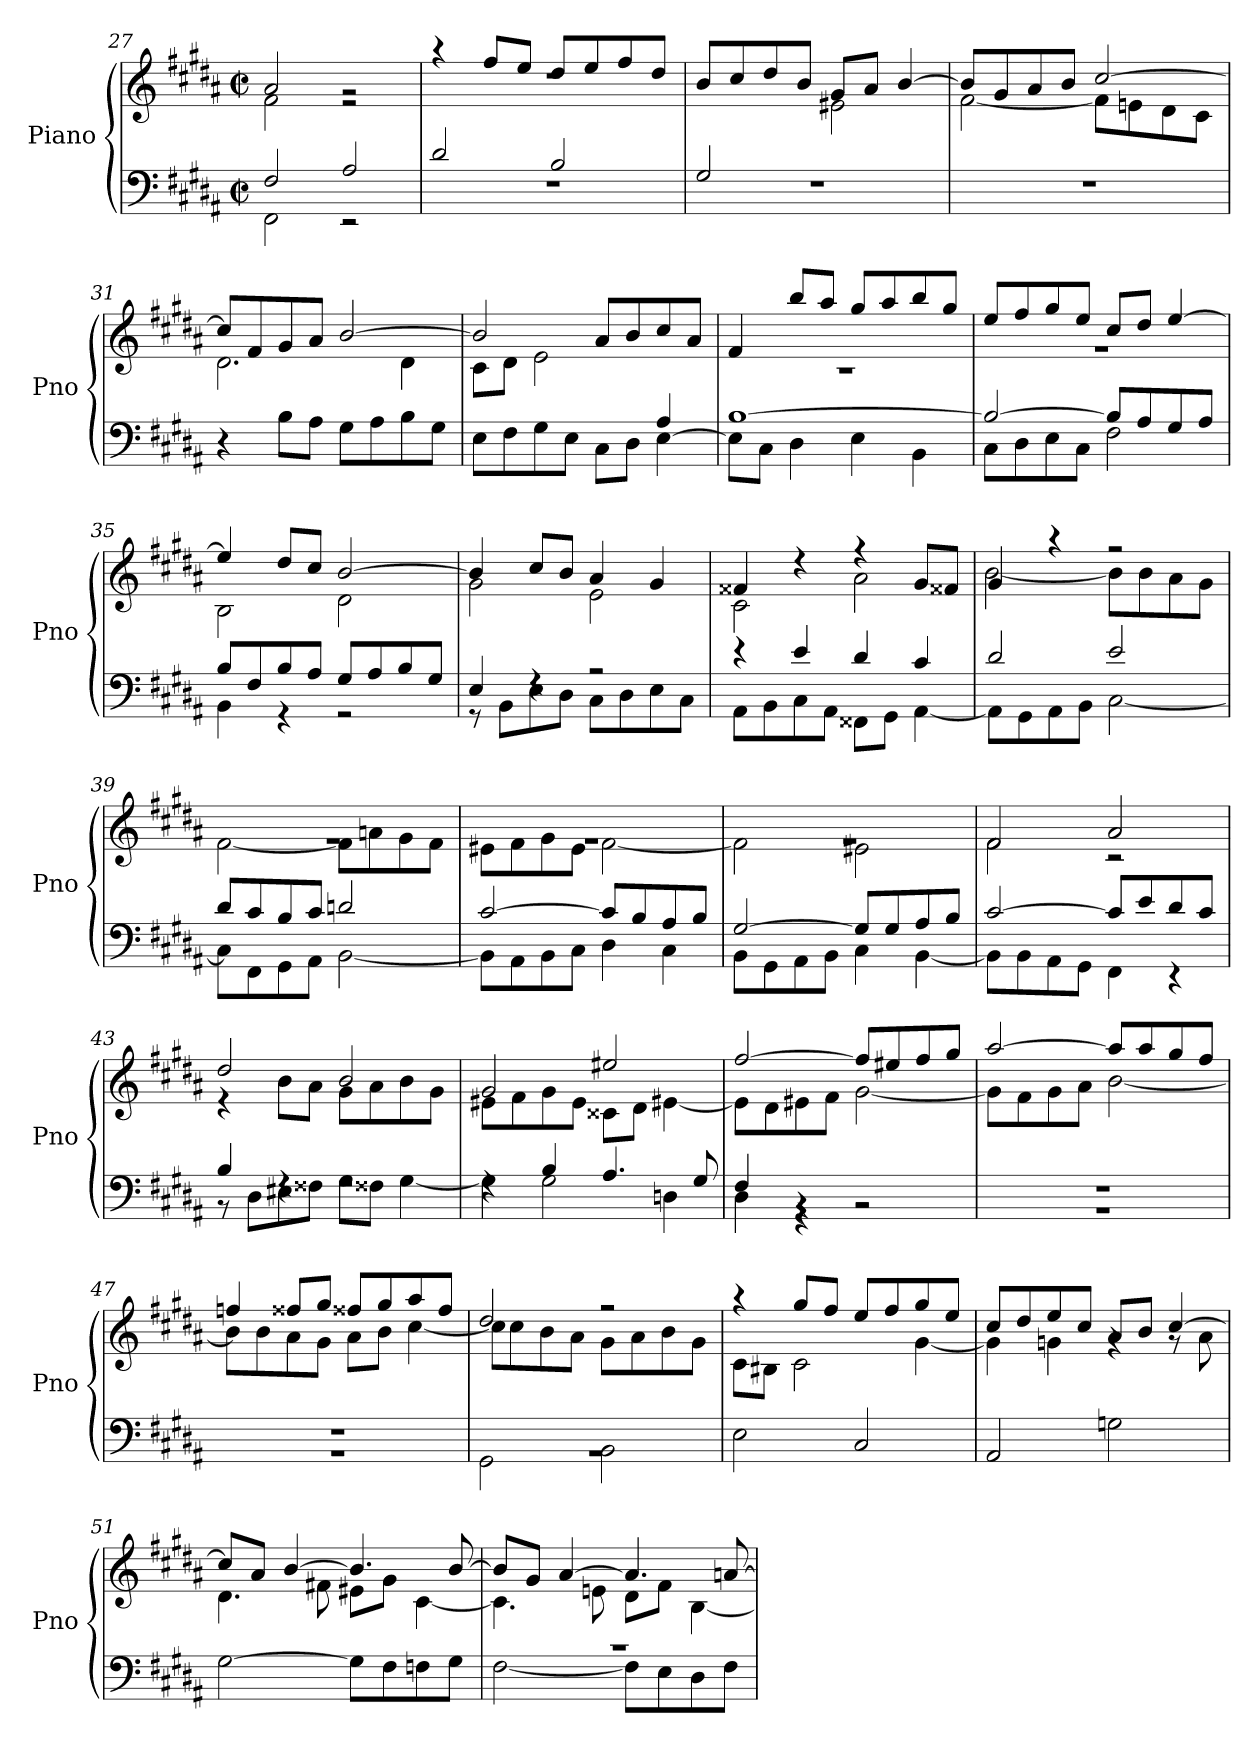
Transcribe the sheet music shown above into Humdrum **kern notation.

**kern	**kern
*part1	*part1
*staff2	*staff1
*I"Piano	*
*I'Pno	*
!!LO:PB:g=z
*clefF4	*clefG2
*k[f#c#g#d#a#]	*k[f#c#g#d#a#]
*M2/2	*M2/2
*met(c|)	*met(c|)
=27	=27
*^	*^
2F#/	2FF#\	2a#/	2f#\
2A#/	2r	2rg	2r
=28	=28	=28	=28
2d#/	1rF	4r	1rdd
.	.	8ff#/L	.
.	.	8ee/J	.
2B/	.	8dd#/L	.
.	.	8ee/	.
.	.	8ff#/	.
.	.	8dd#/J	.
=29	=29	=29	=29
2G#/	1rF	8b/L	2ryy
.	.	8cc#/	.
.	.	8dd#/	.
.	.	8b/J	.
2ryy	.	8g#/L	2e#X\
.	.	8a#/J	.
.	.	[4b/	.
*v	*v	*	*
=30	=30	=30
1rF	8b/L]	[2f#\
.	8g#/	.
.	8a#/	.
.	8b/J	.
.	[2cc#/	8f#\L]
.	.	8en\
.	.	8d#\
.	.	8c#\J
=31	=31	=31
4r	8cc#/L]	2.d#\
.	8f#/	.
8B\L	8g#/	.
8A#\J	8a#/J	.
8G#\L	[2b/	.
8A#\	.	.
8B\	.	4d#\
8G#\J	.	.
!!LO:LB:g=z
=32	=32	=32
*^	*	*^
*	*^	*	*	*
2.ryy	8E\L	2.ryy	2b/]	8c#\L	2.ryy
.	8F#\	.	.	8d#\J	.
.	8G#\	.	.	2e\	.
.	8E\J	.	.	.	.
.	8C#\L	.	8a#/L	.	.
.	8D#\J	.	8b/	.	.
4ryy	4A#/	[4E\	8cc#/	4ryy	4ryy
.	.	.	8a#/J	.	.
*	*v	*v	*	*	*
*	*	*	*v	*v
=33	=33	=33	=33
[1B	8E\L]	4f#/	1r
.	8C#\J	.	.
.	4D#\	8bb/L	.
.	.	8aa#/J	.
.	4E\	8gg#/L	.
.	.	8aa#/	.
.	4BB\	8bb/	.
.	.	8gg#/J	.
=34	=34	=34	=34
2B/_	8C#\L	8ee/L	1r
.	8D#\	8ff#/	.
.	8E\	8gg#/	.
.	8C#\J	8ee/J	.
8B/L]	2F#\	8cc#/L	.
8A#/	.	8dd#/J	.
8G#/	.	[4ee/	.
8A#/J	.	.	.
=35	=35	=35	=35
8B/L	4BB\	4ee/]	2B\
8F#/	.	.	.
8B/	4r	8dd#/L	.
8A#/J	.	8cc#/J	.
8G#/L	2r	[2b/	2d#\
8A#/	.	.	.
8B/	.	.	.
8G#/J	.	.	.
=36	=36	=36	=36
4E/	8r	4b/]	2g#\
.	8BB\L	.	.
4rF	8E\	8cc#/L	.
.	8D#\J	8b/J	.
2r	8C#\L	4a#/	2e\
.	8D#\	.	.
.	8E\	4g#/	.
.	8C#\J	.	.
!!LO:LB:g=z	!!
=37	=37	=37	=37
4r	8AA#\L	4f##X/	2c#\
.	8BB\	.	.
4e/	8C#\	4r	.
.	8AA#\J	.	.
4d#/	8FF##X\L	4r	2a#\
.	8GG#\J	.	.
4c#/	[4AA#\	8g#/L	.
.	.	8f##X/J	.
=38	=38	=38	=38
2d#/	8AA#\L]	4g#/	[2b\
.	8GG#\	.	.
.	8AA#\	4r	.
.	8BB\J	.	.
2e/	[2C#\	2r	8b\L]
.	.	.	8b\
.	.	.	8a#\
.	.	.	8g#\J
=39	=39	=39	=39
8d#/L	8C#\L]	1rg	[2f#\
8c#/	8FF#\	.	.
8B/	8GG#\	.	.
8c#/J	8AA#\J	.	.
2dn/	[2BB\	.	8f#\L]
.	.	.	8an\
.	.	.	8g#\
.	.	.	8f#\J
=40	=40	=40	=40
[2c#/	8BB\L]	1rg	8e#X\L
.	8AA#\	.	8f#\
.	8BB\	.	8g#\
.	8C#\J	.	8e#\J
8c#/L]	4D#\	.	[2f#\
8B/	.	.	.
8A#/	4C#\	.	.
8B/J	.	.	.
=41	=41	=41	=41
[2G#/	8BB\L	1rg	2f#\]
.	8GG#\	.	.
.	8AA#\	.	.
.	8BB\J	.	.
8G#/L]	4C#\	.	2e#X\
8G#/	.	.	.
8A#/	[4BB\	.	.
8B/J	.	.	.
!!LO:LB:g=z	!!
=42	=42	=42	=42
[2c#/	8BB\L]	2f#/	2f#\
.	8BB\	.	.
.	8AA#\	.	.
.	8GG#\J	.	.
8c#/L]	4FF#\	2a#/	2r
8e/	.	.	.
8d#/	4r	.	.
8c#/J	.	.	.
=43	=43	=43	=43
4B/	8r	2dd#/	4r
.	8D#\L	.	.
4rF	8E#X\	.	8b\L
.	8F##X\J	.	8a#\J
2rF	8G#\L	2b/	8g#\L
.	8F##X\J	.	8a#\
.	[4G#\	.	8b\
.	.	.	8g#\J
=44	=44	=44	=44
4rF	4G#\]	2g#/	8e#X\L
.	.	.	8f#\
4B/	2G#\	.	8g#\
.	.	.	8e#\J
4.A#/	.	2ee#X/	8c##X\L
.	.	.	8d#\J
.	4Dni\	.	[4e#X\
8G#/	.	.	.
=45	=45	=45	=45
4F#/	4D#\	[2ff#/	8e#\L]
.	.	.	8d#\
4rBB	4r	.	8e#X\
.	.	.	8f#\J
2rBB	2r	8ff#/L]	[2g#\
.	.	8ee#X/	.
.	.	8ff#/	.
.	.	8gg#/J	.
=46	=46	=46	=46
1rBB	1rF	[2aa#/	8g#\L]
.	.	.	8f#\
.	.	.	8g#\
.	.	.	8a#\J
.	.	8aa#/L]	[2b\
.	.	8aa#/	.
.	.	8gg#/	.
.	.	8ff#/J	.
!!LO:LB:g=z	!!
=47	=47	=47	=47
1rBB	1rF	4ffni/	8b\L]
.	.	.	8b\
.	.	8ff##X/L	8a#\
.	.	8gg#/J	8g#\J
.	.	8ff##X/L	8a#\L
.	.	8gg#/	8b\J
.	.	8aa#/	[4cc#\
.	.	8ff##/J	.
=48	=48	=48	=48
1rBB	2GG#\	2dd#/	8cc#\L]
.	.	.	8cc#\
.	.	.	8b\
.	.	.	8a#\J
.	2BB\	2r	8g#\L
.	.	.	8a#\
.	.	.	8b\
.	.	.	8g#\J
*v	*v	*	*
=49	=49	=49
2E\	4r	8c#\L
.	.	8B#X\J
.	8gg#/L	2c#\
.	8ff#/J	.
2C#/	8ee/L	.
.	8ff#/	.
.	8gg#/	[4g#\
.	8ee/J	.
=50	=50	=50
2AA#/	8cc#/L	4g#\]
.	8dd#/	.
.	8ee/	4gni\
.	8cc#/J	.
2Gni\	8a#/L	4rg
.	8b/J	.
.	[4cc#/	8rg
.	.	8a#\
=51	=51	=51
[2G#\	8cc#/L]	4.d#\
.	8a#/J	.
.	[4b/	.
.	.	8f#X\
8G#\L]	4.b/]	8e#X\L
8F#\	.	8g#\J
8Fni\	.	[4c#\
8G#\J	[8b/	.
!!LO:LB:g=z	!!
=52	=52	=52
*^	*	*
1r	[2F#\	8b/L]	4.c#\]
.	.	8g#/J	.
.	.	[4a#/	.
.	.	.	8en\
.	8F#\L]	4.a#/]	8d#\L
.	8E\	.	8f#\J
.	8D#\	.	[4B\
.	8F#\J	[8an/	.
*v	*v	*	*
*	*v	*v
=	=
*-	*-
